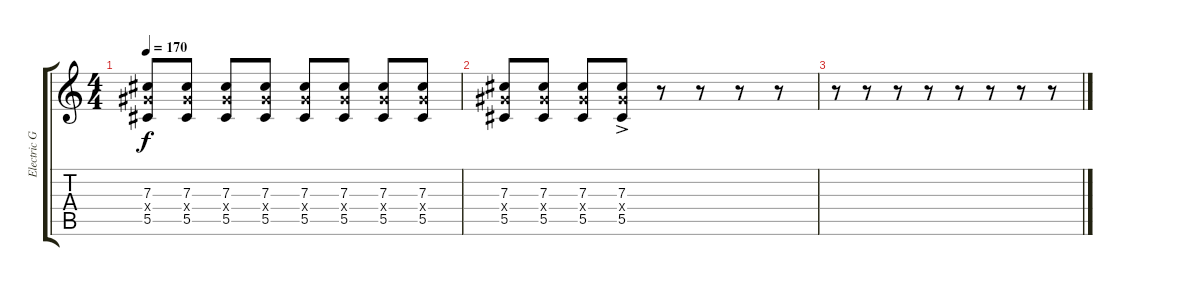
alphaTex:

\track ("Electric Guitar (extra 1)" "Electric G") {instrument distortionguitar}
\staff {score tabs}
\tuning (Eb4 Bb3 Gb3 Db3 Ab2 Db2) {hide}
\ts (4 4)
\tempo 170
\clef g2
\ks c
(7.3 7.4{x} 5.5).8{dy f} (7.3 7.4{x} 5.5).8 (7.3 7.4{x} 5.5).8 (7.3 7.4{x} 5.5).8 (7.3 7.4{x} 5.5).8 (7.3 7.4{x} 5.5).8 (7.3 7.4{x} 5.5).8 (7.3 7.4{x} 5.5).8 |
(7.3 7.4{x} 5.5).8 (7.3 7.4{x} 5.5).8 (7.3 7.4{x} 5.5).8 (7.3{ac} 7.4{ac x} 5.5{ac}).8 r.8 r.8 r.8 r.8 |
r.8 r.8 r.8 r.8 r.8 r.8 r.8 r.8
